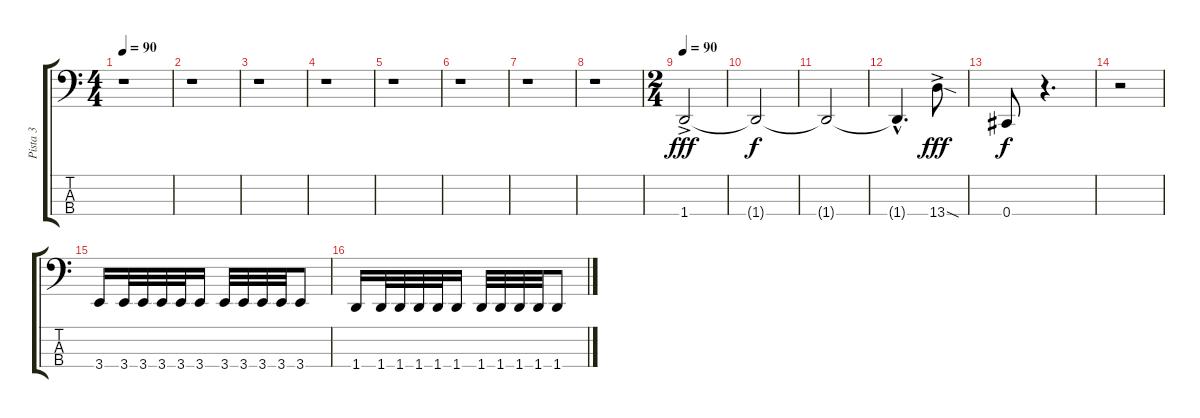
\track ("Pista 3" "Pista 3") {instrument electricbasspick}
\staff {score tabs}
\tuning (E2 B1 Gb1 Db1) {hide}
\ts (4 4)
\tempo 90
\tempo 125
\tempo 90
\clef f4
\ks c
r.1{dy fff instrument electricbasspick} |
r.1 |
r.1 |
r.1 |
r.1 |
r.1 |
r.1 |
r.1 |
\ts (2 4)
\tempo 90
1.4{ac}.2 |
1.4{t}.2{dy f} |
1.4{t}.2 |
1.4{hac t}.4{d} 13.4{sod ac}.8{dy fff} |
0.4.8{dy f} r.4{d} |
r.2 |
3.4.16 3.4.32 3.4.32 3.4.32 3.4.32 3.4.16 3.4.32 3.4.32 3.4.32 3.4.32 3.4.8 |
1.4.16 1.4.32 1.4.32 1.4.32 1.4.32 1.4.16 1.4.32 1.4.32 1.4.32 1.4.32 1.4.8
